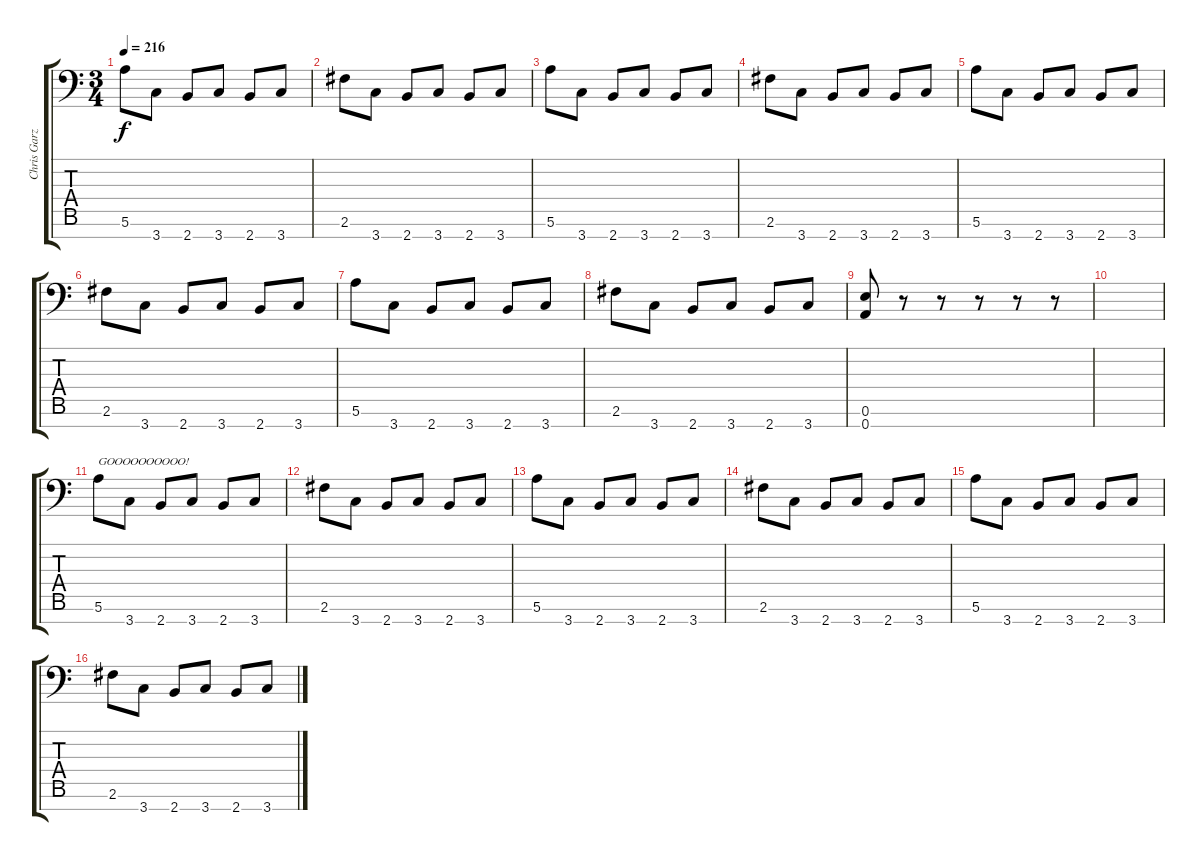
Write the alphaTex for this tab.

\track ("Chris Garza" "Chris Garz") {instrument distortionguitar}
\staff {score tabs}
\tuning (E4 B3 G3 D3 A2 E2 A1) {hide}
\ts (3 4)
\tempo 216
\clef f4
\ks c
5.6.8{dy f} 3.7.8 2.7.8 3.7.8 2.7.8 3.7.8 |
2.6.8 3.7.8 2.7.8 3.7.8 2.7.8 3.7.8 |
5.6.8 3.7.8 2.7.8 3.7.8 2.7.8 3.7.8 |
2.6.8 3.7.8 2.7.8 3.7.8 2.7.8 3.7.8 |
5.6.8 3.7.8 2.7.8 3.7.8 2.7.8 3.7.8 |
2.6.8 3.7.8 2.7.8 3.7.8 2.7.8 3.7.8 |
5.6.8 3.7.8 2.7.8 3.7.8 2.7.8 3.7.8 |
2.6.8 3.7.8 2.7.8 3.7.8 2.7.8 3.7.8 |
(0.6 0.7).8 r.8 r.8 r.8 r.8 r.8 |
|
5.6.8{txt "GOOOOOOOOOO!"} 3.7.8 2.7.8 3.7.8 2.7.8 3.7.8 |
2.6.8 3.7.8 2.7.8 3.7.8 2.7.8 3.7.8 |
5.6.8 3.7.8 2.7.8 3.7.8 2.7.8 3.7.8 |
2.6.8 3.7.8 2.7.8 3.7.8 2.7.8 3.7.8 |
5.6.8 3.7.8 2.7.8 3.7.8 2.7.8 3.7.8 |
2.6.8 3.7.8 2.7.8 3.7.8 2.7.8 3.7.8
